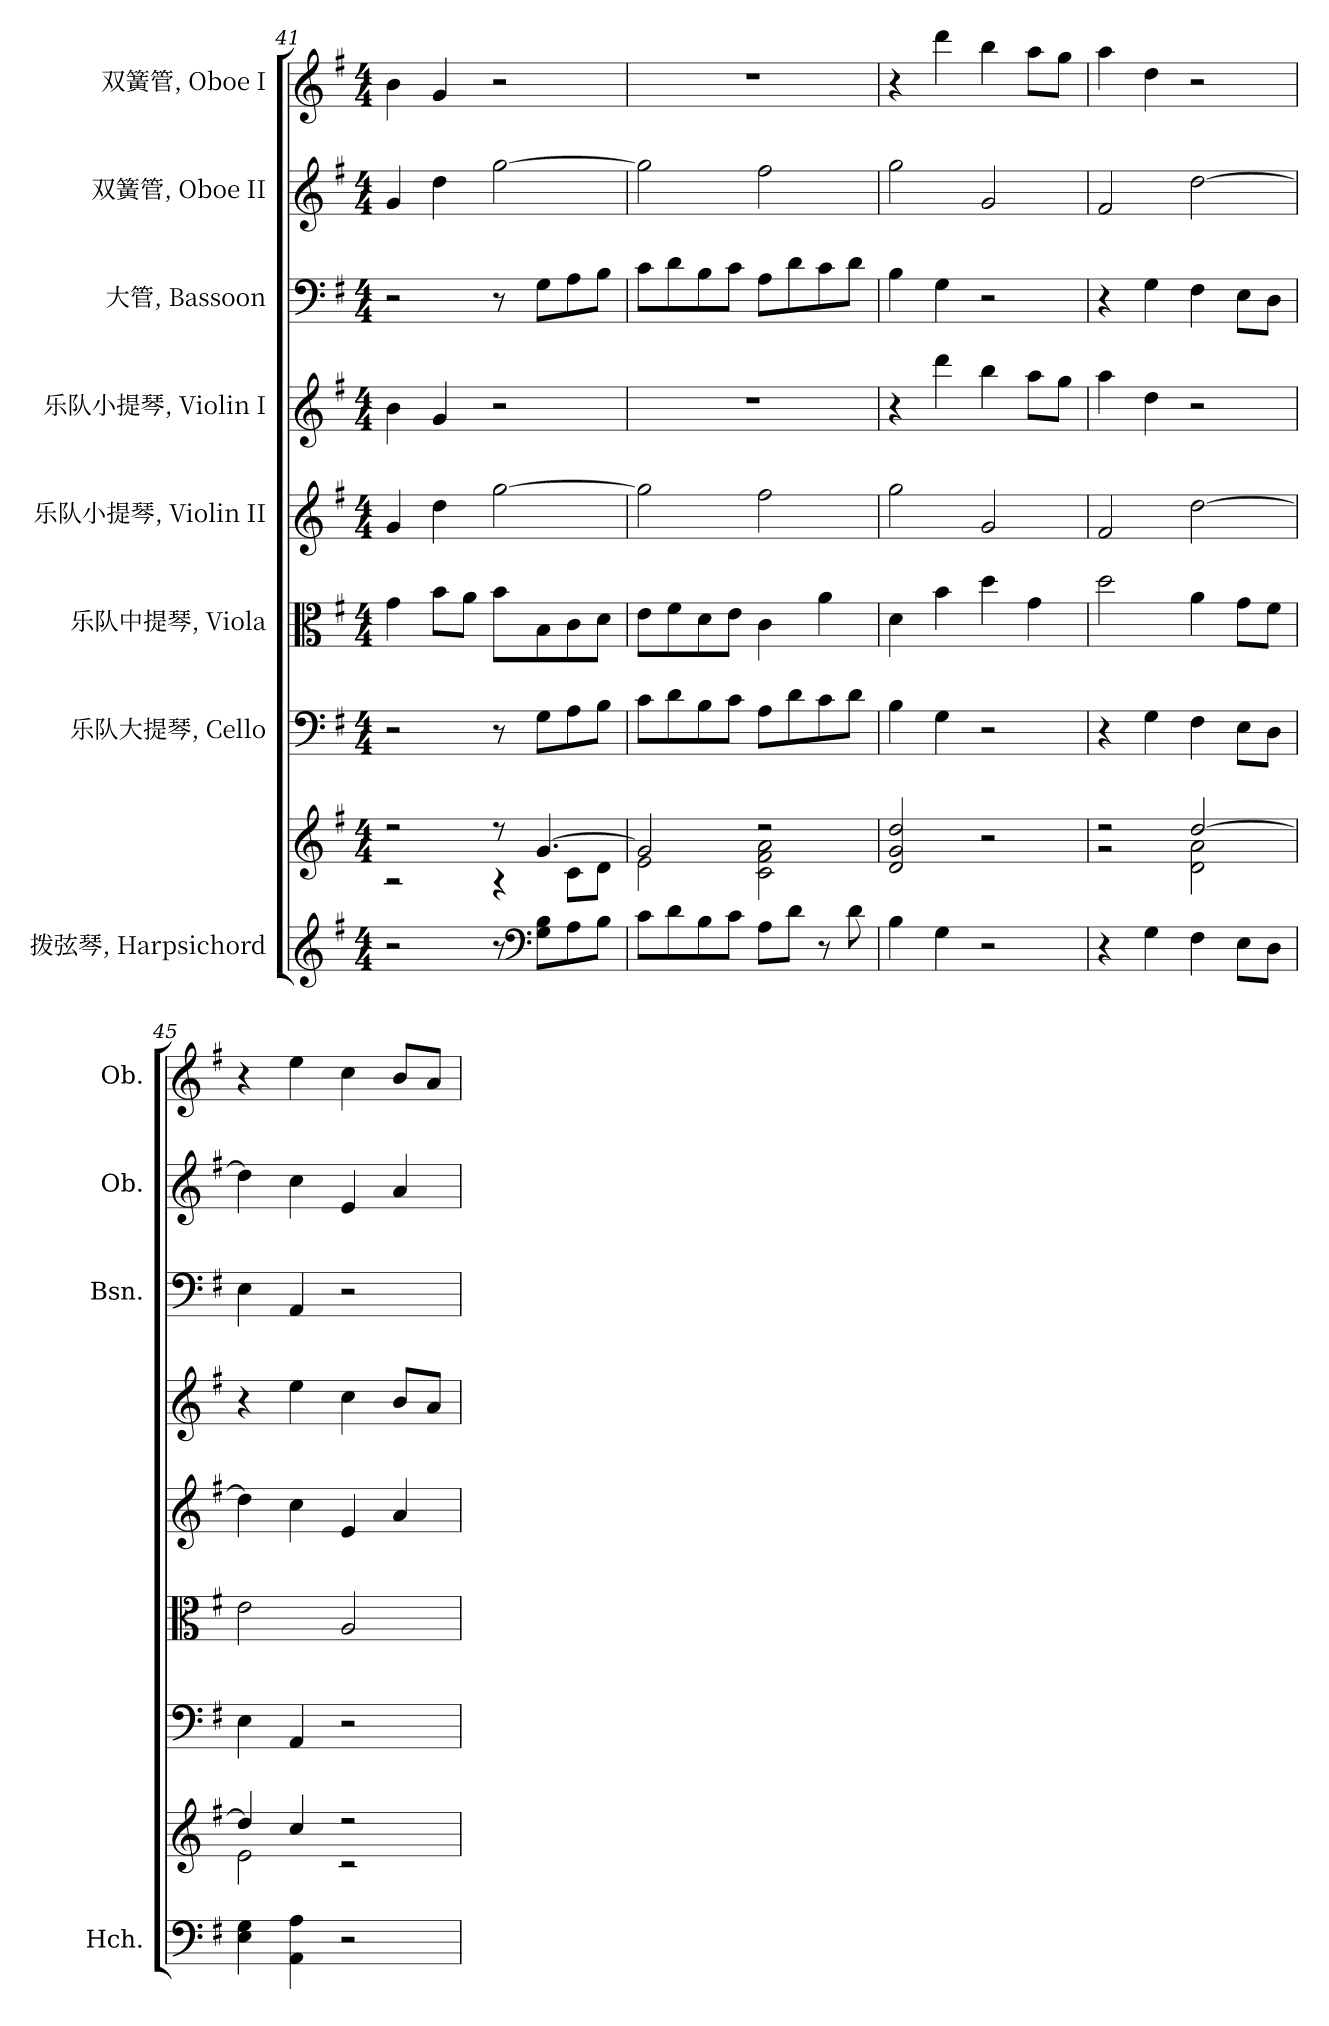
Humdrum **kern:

**kern	**kern	**kern	**kern	**kern	**kern	**kern	**kern	**kern
*part8	*part8	*part7	*part6	*part5	*part4	*part3	*part2	*part1
*staff9	*staff8	*staff7	*staff6	*staff5	*staff4	*staff3	*staff2	*staff1
*I"拨弦琴, Harpsichord	*	*I"乐队大提琴, Cello	*I"乐队中提琴, Viola	*I"乐队小提琴, Violin II	*I"乐队小提琴, Violin I	*I"大管, Bassoon	*I"双簧管, Oboe II	*I"双簧管, Oboe I
*I'Hch.	*	*	*	*	*	*I'Bsn.	*I'Ob.	*I'Ob.
*clefG2	*clefG2	*clefF4	*clefC3	*clefG2	*clefG2	*clefF4	*clefG2	*clefG2
*k[f#]	*k[f#]	*k[f#]	*k[f#]	*k[f#]	*k[f#]	*k[f#]	*k[f#]	*k[f#]
*M4/4	*M4/4	*M4/4	*M4/4	*M4/4	*M4/4	*M4/4	*M4/4	*M4/4
=41	=41	=41	=41	=41	=41	=41	=41	=41
*	*^	*	*	*	*	*	*	*
2r	2r	2r	2r	4g\	4g/	4b\	2r	4g/	4b\
.	.	.	.	8b\L	4dd\	4g/	.	4dd\	4g/
.	.	.	.	8a\J	.	.	.	.	.
8r	8r	4r	8r	8b\L	[2gg\	2r	8r	[2gg\	2r
*clefF4	*	*	*	*	*	*	*	*	*
8G\ 8B\L	[4.g/	.	8G\L	8B\	.	.	8G\L	.	.
8A\	.	8c\L	8A\	8c\	.	.	8A\	.	.
8B\J	.	8d\J	8B\J	8d\J	.	.	8B\J	.	.
=42	=42	=42	=42	=42	=42	=42	=42	=42	=42
8c\L	2g/]	2e\	8c\L	8e\L	2gg\]	1r	8c\L	2gg\]	1r
8d\	.	.	8d\	8f#\	.	.	8d\	.	.
8B\	.	.	8B\	8d\	.	.	8B\	.	.
8c\J	.	.	8c\J	8e\J	.	.	8c\J	.	.
8A\L	2r	2c\ 2f#\ 2a\	8A\L	4c\	2ff#\	.	8A\L	2ff#\	.
8d\J	.	.	8d\	.	.	.	8d\	.	.
8r	.	.	8c\	4a\	.	.	8c\	.	.
8d\	.	.	8d\J	.	.	.	8d\J	.	.
*	*v	*v	*	*	*	*	*	*	*
=43	=43	=43	=43	=43	=43	=43	=43	=43
4B\	2d/ 2g/ 2dd/	4B\	4d\	2gg\	4r	4B\	2gg\	4r
4G\	.	4G\	4b\	.	4ddd\	4G\	.	4ddd\
2r	2r	2r	4dd\	2g/	4bb\	2r	2g/	4bb\
.	.	.	4g\	.	8aa\L	.	.	8aa\L
.	.	.	.	.	8gg\J	.	.	8gg\J
!!LO:PB:g=z
=44	=44	=44	=44	=44	=44	=44	=44	=44
*	*^	*	*	*	*	*	*	*
4r	2r	2r	4r	2dd\	2f#/	4aa\	4r	2f#/	4aa\
4G\	.	.	4G\	.	.	4dd\	4G\	.	4dd\
4F#\	[2dd/	2d\ 2a\	4F#\	4a\	[2dd\	2r	4F#\	[2dd\	2r
8E\L	.	.	8E\L	8g\L	.	.	8E\L	.	.
8D\J	.	.	8D\J	8f#\J	.	.	8D\J	.	.
=45	=45	=45	=45	=45	=45	=45	=45	=45	=45
4E\ 4G\	4dd/]	2e\	4E\	2e\	4dd\]	4r	4E\	4dd\]	4r
4AA\ 4A\	4cc/	.	4AA/	.	4cc\	4ee\	4AA/	4cc\	4ee\
2r	2r	2r	2r	2A/	4e/	4cc\	2r	4e/	4cc\
.	.	.	.	.	4a/	8b/L	.	4a/	8b/L
.	.	.	.	.	.	8a/J	.	.	8a/J
*	*v	*v	*	*	*	*	*	*	*
=	=	=	=	=	=	=	=	=
*-	*-	*-	*-	*-	*-	*-	*-	*-
